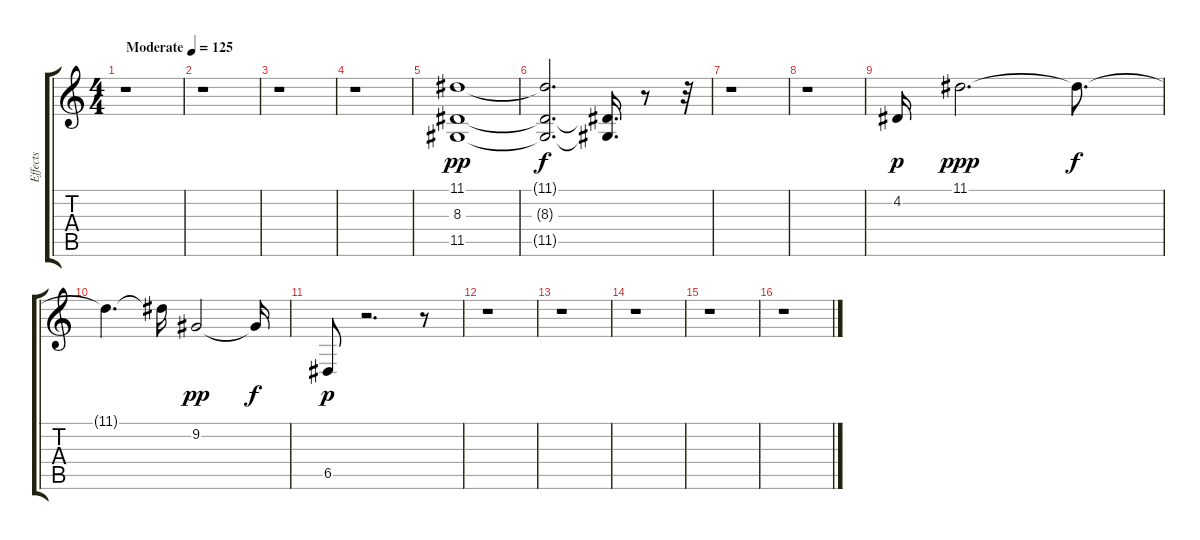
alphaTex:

\track ("Effects" "Effects") {instrument birdtweet}
\staff {score tabs}
\tuning (E4 B3 G3 D3 A2 E2) {hide}
\ts (4 4)
\tempo (125 "Moderate")
\clef g2
\ks c
r.1{dy pp instrument birdtweet} |
r.1 |
r.1 |
r.1 |
(11.1 8.3 11.5).1 |
(11.1{t} 8.3{t} 11.5{t}).2{d dy f} (8.3{t} 11.5{t}).16{d} r.8 r.32 |
r.1 |
r.1 |
4.2.16{dy p} 11.1.2{d dy ppp} 11.1{t}.8{d dy f} |
11.1{t}.4{d} 11.1{t}.16 9.2.2{dy pp} 9.2{t}.16{dy f} |
6.5.8{dy p} r.2{d} r.8 |
r.1 |
r.1 |
r.1 |
r.1 |
r.1
